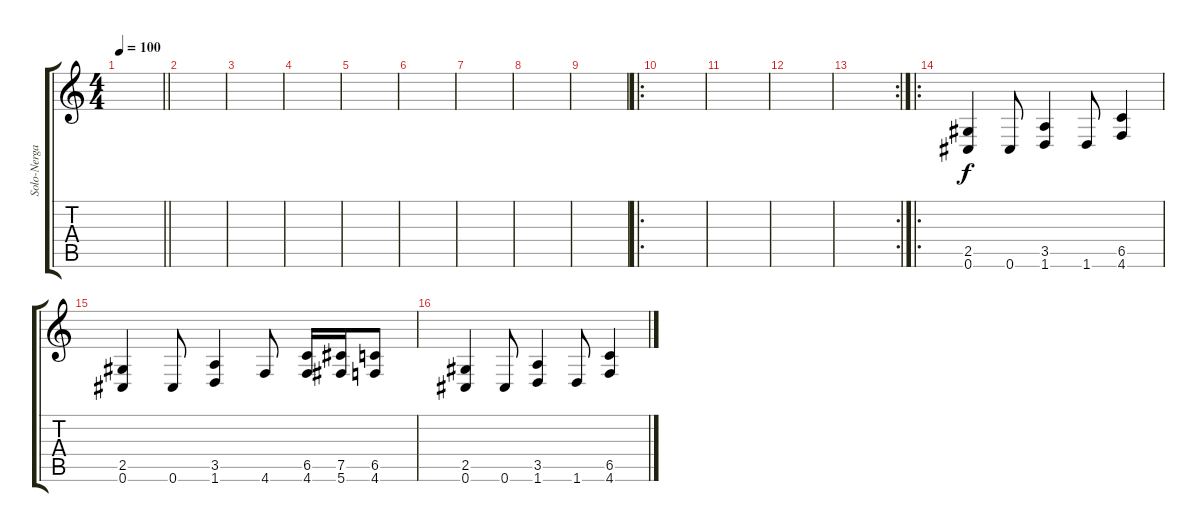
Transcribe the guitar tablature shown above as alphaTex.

\track ("Solo-Nergal" "Solo-Nerga") {instrument distortionguitar}
\staff {score tabs}
\tuning (Db4 Ab3 E3 B2 Gb2 Db2) {hide}
\ts (4 4)
\tempo 100
\clef g2
\barLineRight lightlight
\ks c
|
\section ("" "")
|
|
|
|
|
|
|
|
\ro
|
|
|
\rc 2
|
\ro
(2.5 0.6).4 0.6.8 (3.5 1.6).4 1.6.8 (6.5 4.6).4 |
(2.5 0.6).4 0.6.8 (3.5 1.6).4 4.6.8 (6.5 4.6).16 (7.5 5.6).16 (6.5 4.6).8 |
(2.5 0.6).4 0.6.8 (3.5 1.6).4 1.6.8 (6.5 4.6).4
